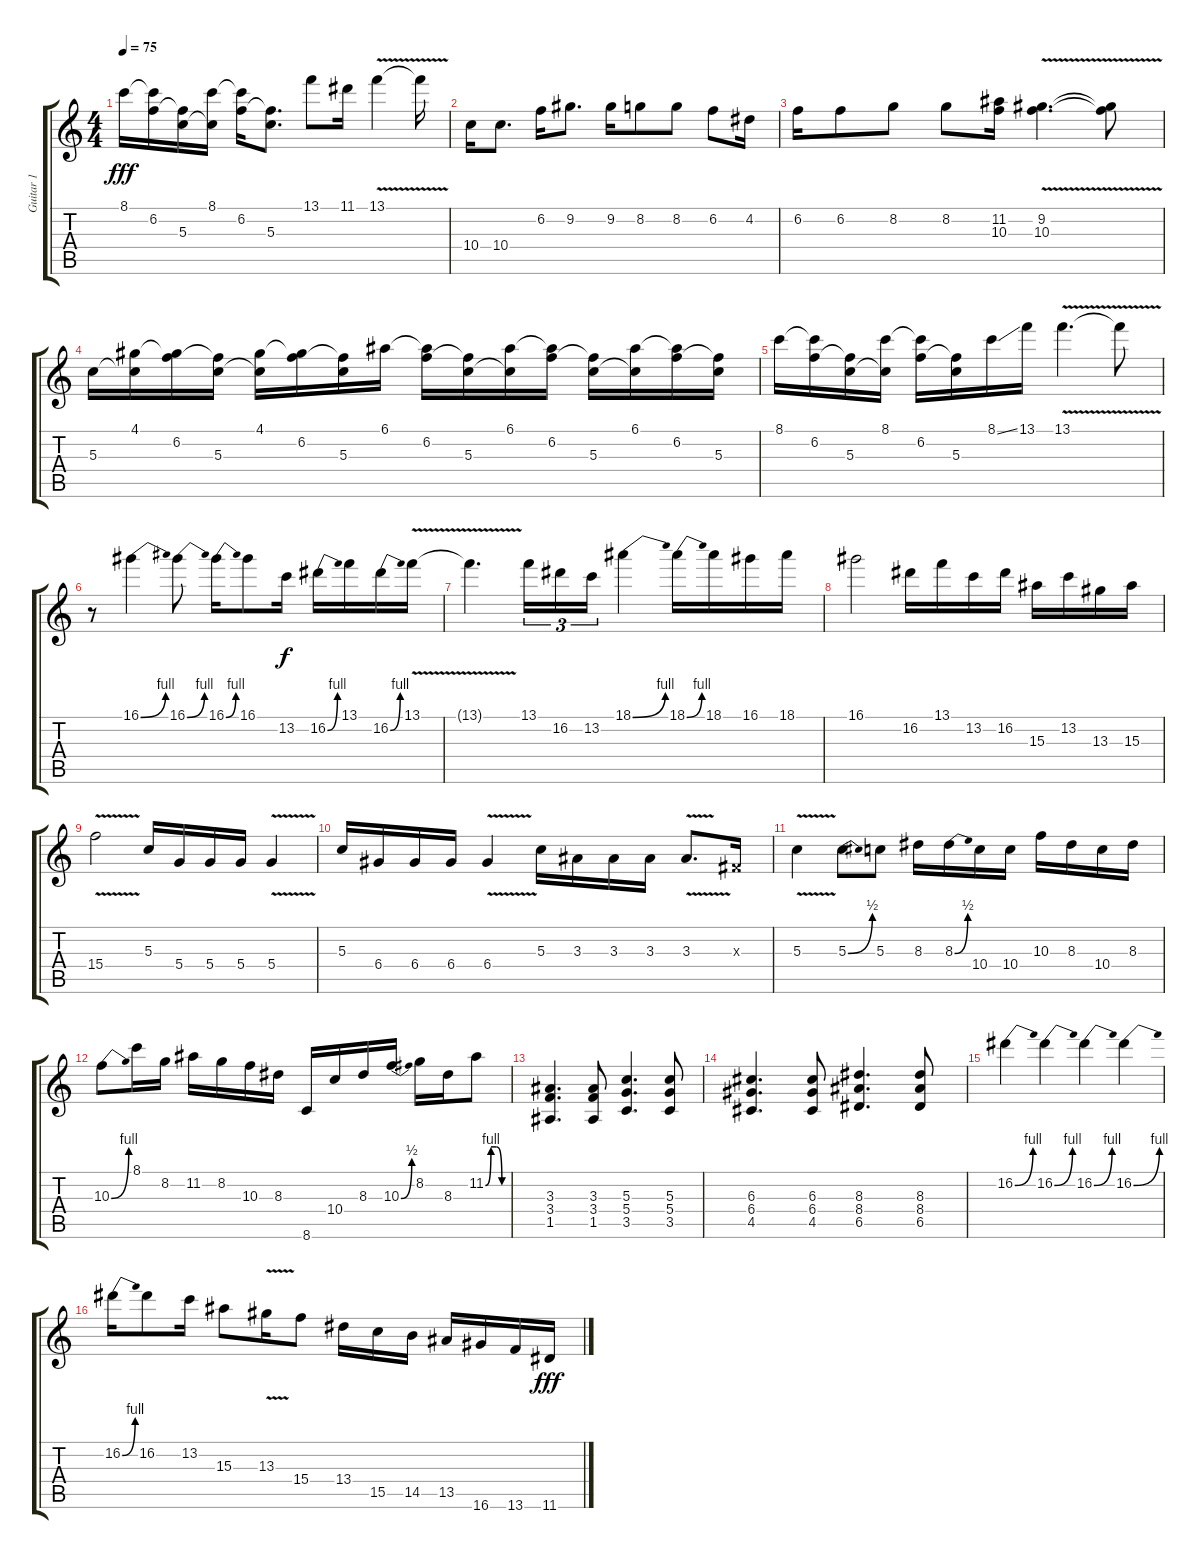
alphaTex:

\track ("Guitar 1" "Guitar 1") {instrument distortionguitar}
\staff {score tabs}
\tuning (E4 B3 G3 D3 A2 E2) {hide}
\ts (4 4)
\tempo 75
\clef g2
\ks c
8.1.16{dy fff} (8.1{t} 6.2).16 (6.2{t} 5.3).16 (8.1 5.3{t}).16 (8.1{t} 6.2).16 (6.2{t} 5.3).8{d} 13.1.8 11.1.16 13.1{v}.4 13.1{t}.16 |
10.4.16 10.4.8{d} 6.2.16 9.2.8{d} 9.2.16 8.2.8 8.2.8 6.2.8 4.2.16 |
6.2.16 6.2.8 8.2.8 8.2.8 (11.2 10.3).16 (9.2{v} 10.3{v}).4{d} (9.2{t} 10.3{t}).8 |
5.3.16 (4.1 5.3{t}).16 (4.1{t} 6.2).16 (6.2{t} 5.3).16 (4.1 5.3{t}).16 (4.1{t} 6.2).16 (6.2{t} 5.3).16 6.1.16 (6.1{t} 6.2).16 (6.2{t} 5.3).16 (6.1 5.3{t}).16 (6.1{t} 6.2).16 (6.2{t} 5.3).16 (6.1 5.3{t}).16 (6.1{t} 6.2).16 (6.2{t} 5.3).16 |
8.1.16 (8.1{t} 6.2).16 (6.2{t} 5.3).16 (8.1 5.3{t}).16 (8.1{t} 6.2).16 (6.2{t} 5.3).16 8.1{ss}.16 13.1.16 13.1{v}.4{d} 13.1{t}.8 |
r.8 16.1{be (bend 0 0 60 4)}.4 16.1{be (bend 0 0 60 4)}.8 16.1{be (bend 0 0 60 4)}.16 16.1.8 13.2.16{dy f} 16.2{be (bend 0 0 60 4)}.16 13.1.16 16.2{be (bend 0 0 60 4)}.16 13.1{v}.16 |
13.1{t}.4{d} 13.1.16{tu (3 2)} 16.2.16{tu (3 2)} 13.2.16{tu (3 2)} 18.1{be (bend 0 0 60 4)}.4 18.1{be (bend 0 0 60 4)}.16 18.1.16 16.1.16 18.1.16 |
16.1.2 16.2.16 13.1.16 13.2.16 16.2.16 15.3.16 13.2.16 13.3.16 15.3.16 |
15.4{v}.2 5.3.16 5.4.16 5.4.16 5.4.16 5.4{v}.4 |
5.3.16 6.4.16 6.4.16 6.4.16 6.4{v}.4 5.3.16 3.3.16 3.3.16 3.3.16 3.3{v}.8{d} -1.3{x}.16 |
5.3{v}.4 5.3{be (bend 0 0 60 2)}.8 5.3.8 8.3.16 8.3{be (bend 0 0 60 2)}.16 10.4.16 10.4.16 10.3.16 8.3.16 10.4.16 8.3.16 |
10.3{be (bend 0 0 60 4)}.8 8.1.16 8.2.16 11.2.16 8.2.16 10.3.16 8.3.16 8.6.16 10.4.16 8.3.16 10.3{be (bend 0 0 60 2)}.16 8.2.16 8.3.16 11.2{be (custom 0 0 15 4 30 4 45 0 60 0)}.8 |
(3.3 3.4 1.5).4{d} (3.3 3.4 1.5).8 (5.3 5.4 3.5).4{d} (5.3 5.4 3.5).8 |
(6.3 6.4 4.5).4{d} (6.3 6.4 4.5).8 (8.3 8.4 6.5).4{d} (8.3 8.4 6.5).8 |
16.2{be (bend 0 0 60 4)}.4 16.2{be (bend 0 0 60 4)}.4 16.2{be (bend 0 0 60 4)}.4 16.2{be (bend 0 0 60 4)}.4 |
16.2{be (bend 0 0 60 4)}.16 16.2.8 13.2.16 15.3.8 13.3{v}.16 15.4.8 13.4.16 15.5.16 14.5.16 13.5.16 16.6.16 13.6.16 11.6.16{dy fff}
